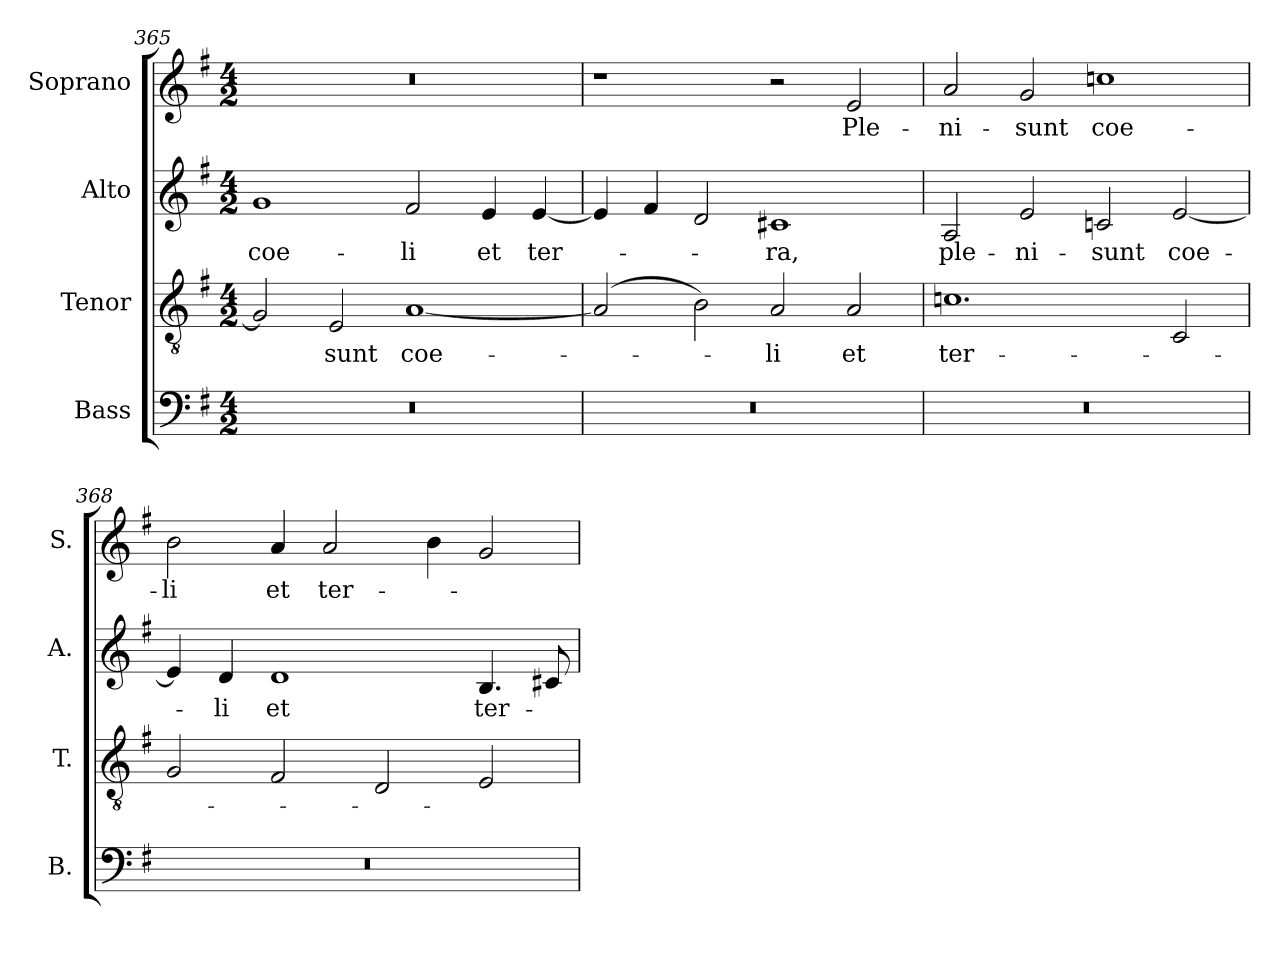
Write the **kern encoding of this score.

**kern	**kern	**text	**kern	**text	**kern	**text
*part4	*part3	*part3	*part2	*part2	*part1	*part1
*staff4	*staff3	*staff3	*staff2	*staff2	*staff1	*staff1
*I"Bass	*I"Tenor	*	*I"Alto	*	*I"Soprano	*
*I'B.	*I'T.	*	*I'A.	*	*I'S.	*
*clefF4	*clefGv2	*	*clefG2	*	*clefG2	*
*	*ITrd7c12	*	*	*	*	*
*k[f#]	*k[f#]	*	*k[f#]	*	*k[f#]	*
*G:	*G:	*	*G:	*	*G:	*
*M4/2	*M4/2	*	*M4/2	*	*M4/2	*
=365	=365	=365	=365	=365	=365	=365
!LO:N:vis=1	!	!	!	!	!	!
!	!	!	!	!LO:LY:b:color=#000000	!LO:N:vis=1	!
0r	2GGi/]	.	1gi	coe-	0r	.
!	!	!LO:LY:b:color=#000000	!	!	!	!
.	2EEi/	sunt	.	.	.	.
!	!	!LO:LY:b:color=#000000	!	!	!	!
!	!	!	!	!LO:LY:b:color=#000000	!	!
.	[1AAi	coe-	2f#i/	-li	.	.
!	!	!	!	!LO:LY:b:color=#000000	!	!
.	.	.	4ei/	et	.	.
!	!	!	!	!LO:LY:b:color=#000000	!	!
.	.	.	[4ei/	ter-	.	.
=366	=366	=366	=366	=366	=366	=366
!LO:N:vis=1	!	!	!	!	!	!
0r	(2AAi/]	.	4ei/]	.	1r	.
.	.	.	4f#i/	.	.	.
.	2BBi\)	.	2di/	.	.	.
!	!	!LO:LY:b:color=#000000	!	!	!	!
!	!	!	!	!LO:LY:b:color=#000000	!	!
.	2AAi/	-li	1c#Xi	-ra,	2r	.
!	!	!LO:LY:b:color=#000000	!	!	!	!
!	!	!	!	!	!	!LO:LY:b:color=#000000
.	2AAi/	et	.	.	2ei/	Ple-
=367	=367	=367	=367	=367	=367	=367
!LO:N:vis=1	!	!	!	!	!	!
!	!	!LO:LY:b:color=#000000	!	!	!	!
!	!	!	!	!LO:LY:b:color=#000000	!	!
!	!	!	!	!	!	!LO:LY:b:color=#000000
0r	1.Cni	ter-	2Ai/	ple-	2ai/	-ni-
!	!	!	!	!LO:LY:b:color=#000000	!	!
!	!	!	!	!	!	!LO:LY:b:color=#000000
.	.	.	2ei/	-ni-	2gi/	-sunt
!	!	!	!	!LO:LY:b:color=#000000	!	!
!	!	!	!	!	!	!LO:LY:b:color=#000000
.	.	.	2cni/	-sunt	1ccni	coe-
!	!	!	!	!LO:LY:b:color=#000000	!	!
.	2CCi/	.	[2ei/	coe-	.	.
=368	=368	=368	=368	=368	=368	=368
!LO:N:vis=1	!	!	!	!	!	!
!	!	!	!	!	!	!LO:LY:b:color=#000000
0r	2GGi/	.	4ei/]	.	2bi\	-li
!	!	!	!	!LO:LY:b:color=#000000	!	!
.	.	.	4di/	-li	.	.
!	!	!	!	!LO:LY:b:color=#000000	!	!
!	!	!	!	!	!	!LO:LY:b:color=#000000
.	2FF#i/	.	1di	et	4ai/	et
!	!	!	!	!	!	!LO:LY:b:color=#000000
.	.	.	.	.	2ai/	ter-
.	2DDi/	.	.	.	.	.
.	.	.	.	.	4bi\	.
!	!	!	!	!LO:LY:b:color=#000000	!	!
.	2EEi/	.	4.Bi/	ter-	2gi/	.
.	.	.	8c#Xi/	.	.	.
=	=	=	=	=	=	=
*-	*-	*-	*-	*-	*-	*-
